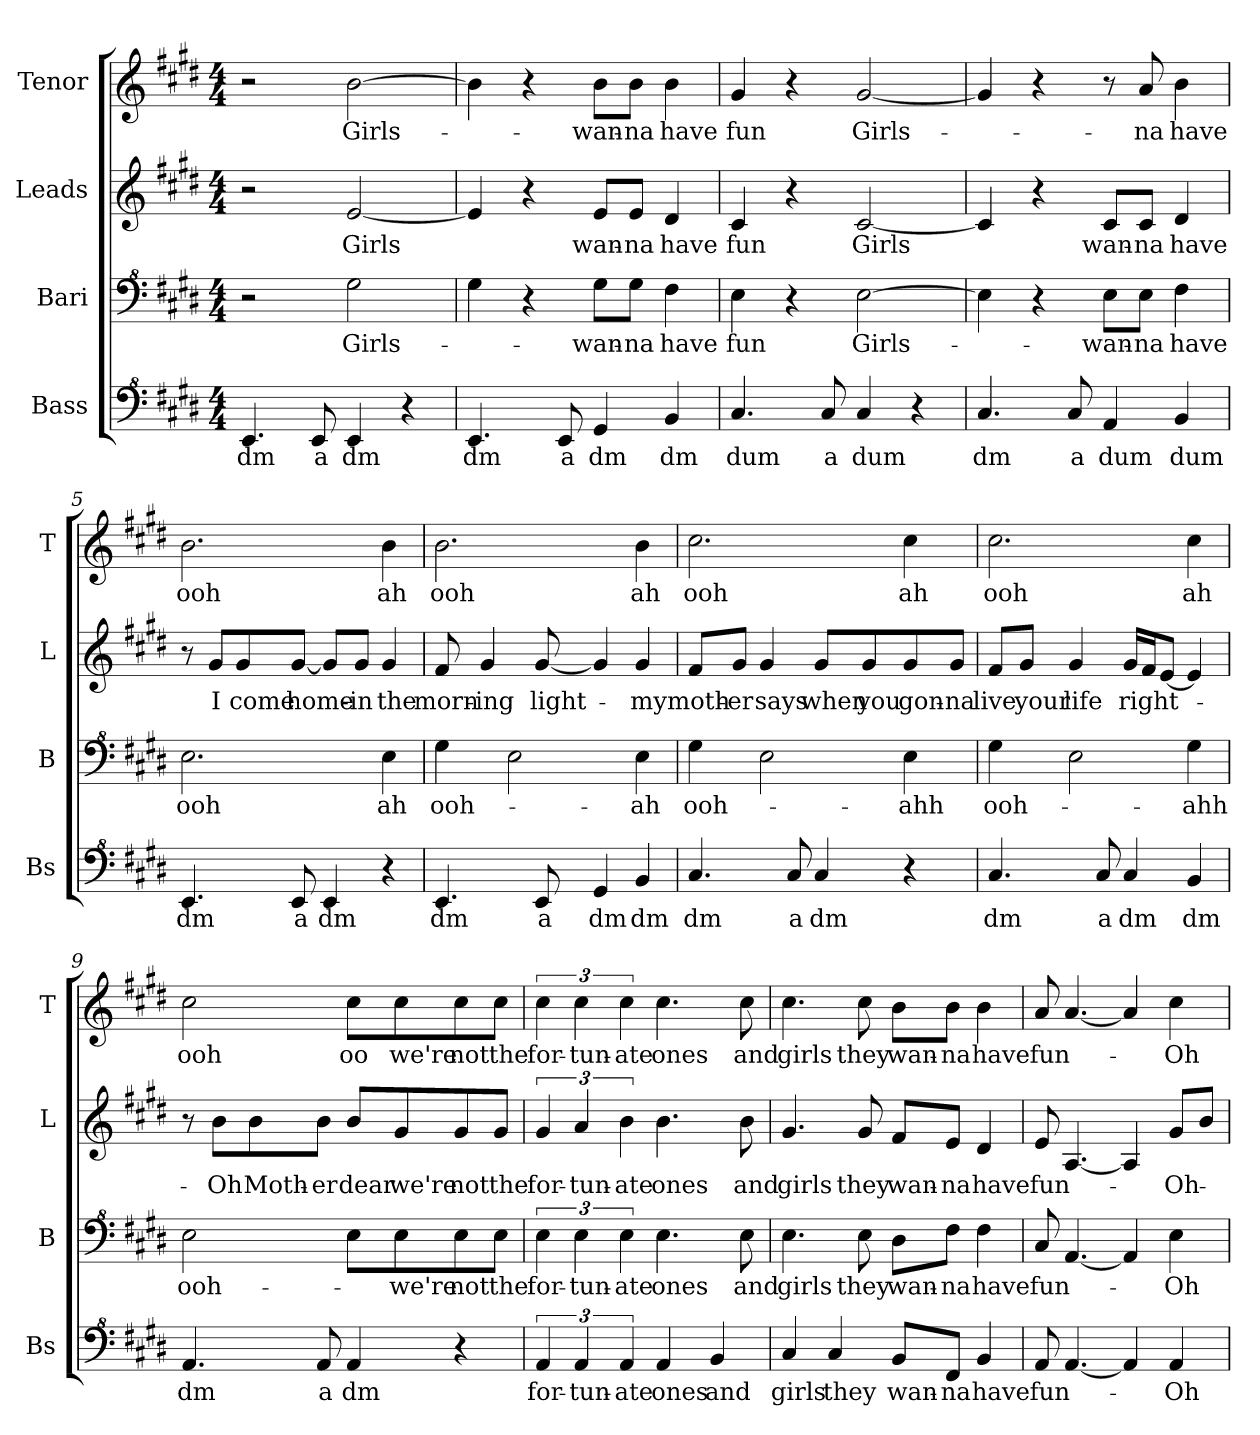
**kern	**text	**kern	**text	**kern	**text	**kern	**text
*part4	*part4	*part3	*part3	*part2	*part2	*part1	*part1
*staff4	*staff4	*staff3	*staff3	*staff2	*staff2	*staff1	*staff1
*I"Bass	*	*I"Bari	*	*I"Leads	*	*I"Tenor	*
*I'Bs	*	*I'B	*	*I'L	*	*I'T	*
*clefF^4	*	*clefF^4	*	*clefG2	*	*clefG2	*
*k[f#c#g#d#]	*	*k[f#c#g#d#]	*	*k[f#c#g#d#]	*	*k[f#c#g#d#]	*
*M4/4	*	*M4/4	*	*M4/4	*	*M4/4	*
=1	=1	=1	=1	=1	=1	=1	=1
!	!LO:LY:b	!	!	!	!	!	!
4.E/	dm	2r	.	2r	.	2r	.
!	!LO:LY:b	!	!	!	!	!	!
8E/	a	.	.	.	.	.	.
!	!LO:LY:b	!	!LO:LY:b	!	!LO:LY:b	!	!LO:LY:b
4E/	dm	2g#\	Girls-	[2e/	Girls	[2b\	Girls-
4r	.	.	.	.	.	.	.
=2	=2	=2	=2	=2	=2	=2	=2
!	!LO:LY:b	!	!	!	!	!	!
4.E/	dm	4g#\	.	4e/]	.	4b\]	.
.	.	4r	.	4r	.	4r	.
!	!LO:LY:b	!	!	!	!	!	!
8E/	a	.	.	.	.	.	.
!	!LO:LY:b	!	!LO:LY:b	!	!LO:LY:b	!	!LO:LY:b
4G#/	dm	8g#\L	-wan-	8e/L	wan-	8b\L	-wan-
!	!	!	!LO:LY:b	!	!LO:LY:b	!	!LO:LY:b
.	.	8g#\J	-na	8e/J	-na	8b\J	-na
!	!LO:LY:b	!	!LO:LY:b	!	!LO:LY:b	!	!LO:LY:b
4B/	dm	4f#\	have	4d#/	have	4b\	have
=3	=3	=3	=3	=3	=3	=3	=3
!	!LO:LY:b	!	!LO:LY:b	!	!LO:LY:b	!	!LO:LY:b
4.c#/	dum	4e\	fun	4c#/	fun	4g#/	fun
.	.	4r	.	4r	.	4r	.
!	!LO:LY:b	!	!	!	!	!	!
8c#/	a	.	.	.	.	.	.
!	!LO:LY:b	!	!LO:LY:b	!	!LO:LY:b	!	!LO:LY:b
4c#/	dum	[2e\	Girls-	[2c#/	Girls	[2g#/	Girls-
4r	.	.	.	.	.	.	.
=4	=4	=4	=4	=4	=4	=4	=4
!	!LO:LY:b	!	!	!	!	!	!
4.c#/	dm	4e\]	.	4c#/]	.	4g#/]	.
.	.	4r	.	4r	.	4r	.
!	!LO:LY:b	!	!	!	!	!	!
8c#/	a	.	.	.	.	.	.
!	!LO:LY:b	!	!LO:LY:b	!	!LO:LY:b	!	!
4A/	dum	8e\L	-wan-	8c#/L	wan-	8r	.
!	!	!	!LO:LY:b	!	!LO:LY:b	!	!LO:LY:b
.	.	8e\J	-na	8c#/J	-na	8a/	-na
!	!LO:LY:b	!	!LO:LY:b	!	!LO:LY:b	!	!LO:LY:b
4B/	dum	4f#\	have	4d#/	have	4b\	have
!!LO:LB:g=z
=5	=5	=5	=5	=5	=5	=5	=5
!	!LO:LY:b	!	!LO:LY:b	!	!	!	!LO:LY:b
4.E/	dm	2.e\	ooh	8r	.	2.b\	ooh
!	!	!	!	!	!LO:LY:b	!	!
.	.	.	.	8g#/L	I	.	.
!	!	!	!	!	!LO:LY:b	!	!
.	.	.	.	8g#/	come	.	.
!	!LO:LY:b	!	!	!	!LO:LY:b	!	!
8E/	a	.	.	[8g#/J	home-	.	.
!	!LO:LY:b	!	!	!	!	!	!
4E/	dm	.	.	8g#/L]	.	.	.
!	!	!	!	!	!LO:LY:b	!	!
.	.	.	.	8g#/J	-in	.	.
!	!	!	!LO:LY:b	!	!LO:LY:b	!	!LO:LY:b
4r	.	4e\	ah	4g#/	the	4b\	ah
=6	=6	=6	=6	=6	=6	=6	=6
!	!LO:LY:b	!	!LO:LY:b	!	!LO:LY:b	!	!LO:LY:b
4.E/	dm	4g#\	ooh-	8f#/	morn-	2.b\	ooh
!	!	!	!	!	!LO:LY:b	!	!
.	.	.	.	4g#/	-ing	.	.
.	.	2e\	.	.	.	.	.
!	!LO:LY:b	!	!	!	!LO:LY:b	!	!
8E/	a	.	.	[8g#/	light-	.	.
!	!LO:LY:b	!	!	!	!	!	!
4G#/	dm	.	.	4g#/]	.	.	.
!	!LO:LY:b	!	!LO:LY:b	!	!LO:LY:b	!	!LO:LY:b
4B/	dm	4e\	-ah	4g#/	-my	4b\	ah
=7	=7	=7	=7	=7	=7	=7	=7
!	!LO:LY:b	!	!LO:LY:b	!	!LO:LY:b	!	!LO:LY:b
4.c#/	dm	4g#\	ooh-	8f#/L	moth-	2.cc#\	ooh
!	!	!	!	!	!LO:LY:b	!	!
.	.	.	.	8g#/J	-er	.	.
!	!	!	!	!	!LO:LY:b	!	!
.	.	2e\	.	4g#/	says	.	.
!	!LO:LY:b	!	!	!	!	!	!
8c#/	a	.	.	.	.	.	.
!	!LO:LY:b	!	!	!	!LO:LY:b	!	!
4c#/	dm	.	.	8g#/L	when	.	.
!	!	!	!	!	!LO:LY:b	!	!
.	.	.	.	8g#/	you	.	.
!	!	!	!LO:LY:b	!	!LO:LY:b	!	!LO:LY:b
4r	.	4e\	-ahh	8g#/	gon-	4cc#\	ah
!	!	!	!	!	!LO:LY:b	!	!
.	.	.	.	8g#/J	-na	.	.
!!LO:PB:g=z
=8	=8	=8	=8	=8	=8	=8	=8
!	!LO:LY:b	!	!LO:LY:b	!	!LO:LY:b	!	!LO:LY:b
4.c#/	dm	4g#\	ooh-	8f#/L	live	2.cc#\	ooh
!	!	!	!	!	!LO:LY:b	!	!
.	.	.	.	8g#/J	your	.	.
!	!	!	!	!	!LO:LY:b	!	!
.	.	2e\	.	4g#/	life	.	.
!	!LO:LY:b	!	!	!	!	!	!
8c#/	a	.	.	.	.	.	.
!	!LO:LY:b	!	!	!	!LO:LY:b	!	!
4c#/	dm	.	.	16g#/LL	right-	.	.
.	.	.	.	16f#/J	.	.	.
.	.	.	.	[8e/J	.	.	.
!	!LO:LY:b	!	!LO:LY:b	!	!	!	!LO:LY:b
4B/	dm	4g#\	-ahh	4e/]	.	4cc#\	ah
=9	=9	=9	=9	=9	=9	=9	=9
!	!LO:LY:b	!	!LO:LY:b	!	!	!	!LO:LY:b
4.A/	dm	2e\	ooh-	8r	.	2cc#\	ooh
!	!	!	!	!	!LO:LY:b	!	!
.	.	.	.	8b\L	-Oh	.	.
!	!	!	!	!	!LO:LY:b	!	!
.	.	.	.	8b\	Moth-	.	.
!	!LO:LY:b	!	!	!	!LO:LY:b	!	!
8A/	a	.	.	8b\J	-er	.	.
!	!LO:LY:b	!	!	!	!LO:LY:b	!	!LO:LY:b
4A/	dm	8e\L	.	8b/L	dear	8cc#\L	oo
!	!	!	!LO:LY:b	!	!LO:LY:b	!	!LO:LY:b
.	.	8e\	-we're	8g#/	we're	8cc#\	we're
!	!	!	!LO:LY:b	!	!LO:LY:b	!	!LO:LY:b
4r	.	8e\	not	8g#/	not	8cc#\	not
!	!	!	!LO:LY:b	!	!LO:LY:b	!	!LO:LY:b
.	.	8e\J	the	8g#/J	the	8cc#\J	the
=10	=10	=10	=10	=10	=10	=10	=10
!	!LO:LY:b	!	!LO:LY:b	!	!LO:LY:b	!	!LO:LY:b
6A/	for-	6e\	for-	6g#/	for-	6cc#\	for-
!	!LO:LY:b	!	!LO:LY:b	!	!LO:LY:b	!	!LO:LY:b
6A/	-tun-	6e\	-tun-	6a/	-tun-	6cc#\	-tun-
!	!LO:LY:b	!	!LO:LY:b	!	!LO:LY:b	!	!LO:LY:b
6A/	-ate	6e\	-ate	6b\	-ate	6cc#\	-ate
!	!LO:LY:b	!	!LO:LY:b	!	!LO:LY:b	!	!LO:LY:b
4A/	ones	4.e\	ones	4.b\	ones	4.cc#\	ones
!	!LO:LY:b	!	!	!	!	!	!
4B/	and	.	.	.	.	.	.
!	!	!	!LO:LY:b	!	!LO:LY:b	!	!LO:LY:b
.	.	8e\	and	8b\	and	8cc#\	and
!!LO:LB:g=z
=11	=11	=11	=11	=11	=11	=11	=11
!	!LO:LY:b	!	!LO:LY:b	!	!LO:LY:b	!	!LO:LY:b
4c#/	girls	4.e\	girls	4.g#/	girls	4.cc#\	girls
!	!LO:LY:b	!	!	!	!	!	!
4c#/	they	.	.	.	.	.	.
!	!	!	!LO:LY:b	!	!LO:LY:b	!	!LO:LY:b
.	.	8e\	they	8g#/	they	8cc#\	they
!	!LO:LY:b	!	!LO:LY:b	!	!LO:LY:b	!	!LO:LY:b
8B/L	wan-	8d#\L	wan-	8f#/L	wan-	8b\L	wan-
!	!LO:LY:b	!	!LO:LY:b	!	!LO:LY:b	!	!LO:LY:b
8F#/J	-na	8f#\J	-na	8e/J	-na	8b\J	-na
!	!LO:LY:b	!	!LO:LY:b	!	!LO:LY:b	!	!LO:LY:b
4B/	have	4f#\	have	4d#/	have	4b\	have
=12	=12	=12	=12	=12	=12	=12	=12
!	!LO:LY:b	!	!LO:LY:b	!	!LO:LY:b	!	!LO:LY:b
8A/	fun-	8c#/	fun-	8e/	fun-	8a/	fun-
[4.A/	.	[4.A/	.	[4.A/	.	[4.a/	.
4A/]	.	4A/]	.	4A/]	.	4a/]	.
!	!LO:LY:b	!	!LO:LY:b	!	!LO:LY:b	!	!LO:LY:b
4A/	-Oh	4e\	-Oh	8g#/L	-Oh-	4cc#\	-Oh
.	.	.	.	8b/J	.	.	.
=	=	=	=	=	=	=	=
*-	*-	*-	*-	*-	*-	*-	*-
